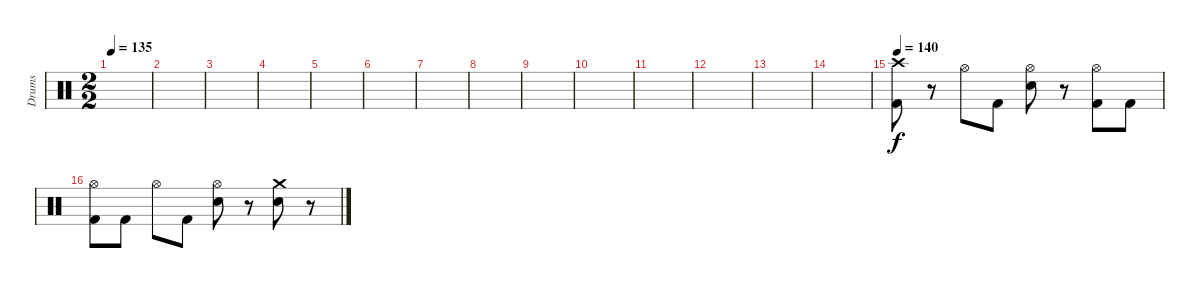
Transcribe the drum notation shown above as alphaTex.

\track ("Drums" "Drums") {instrument percussion}
\staff {score}
\articulation defaults
\ts (2 2)
\tempo 135
\clef neutral
\ks c
|
|
|
|
|
|
|
|
|
|
|
|
|
|
\tempo 140
("Crash high (hit)" "Kick (hit) 2").8 r.8 "Hi-Hat (open)".8 "Kick (hit) 2".8 ("Hi-Hat (open)" "Snare (hit) 2").8 r.8 ("Hi-Hat (open)" "Kick (hit) 2").8 "Kick (hit) 2".8 |
("Hi-Hat (open)" "Kick (hit) 2").8 "Kick (hit) 2".8 "Hi-Hat (open)".8 "Kick (hit) 2".8 ("Hi-Hat (open)" "Snare (hit) 2").8 r.8 ("Crash medium (hit)" "Snare (hit) 2").8 r.8
